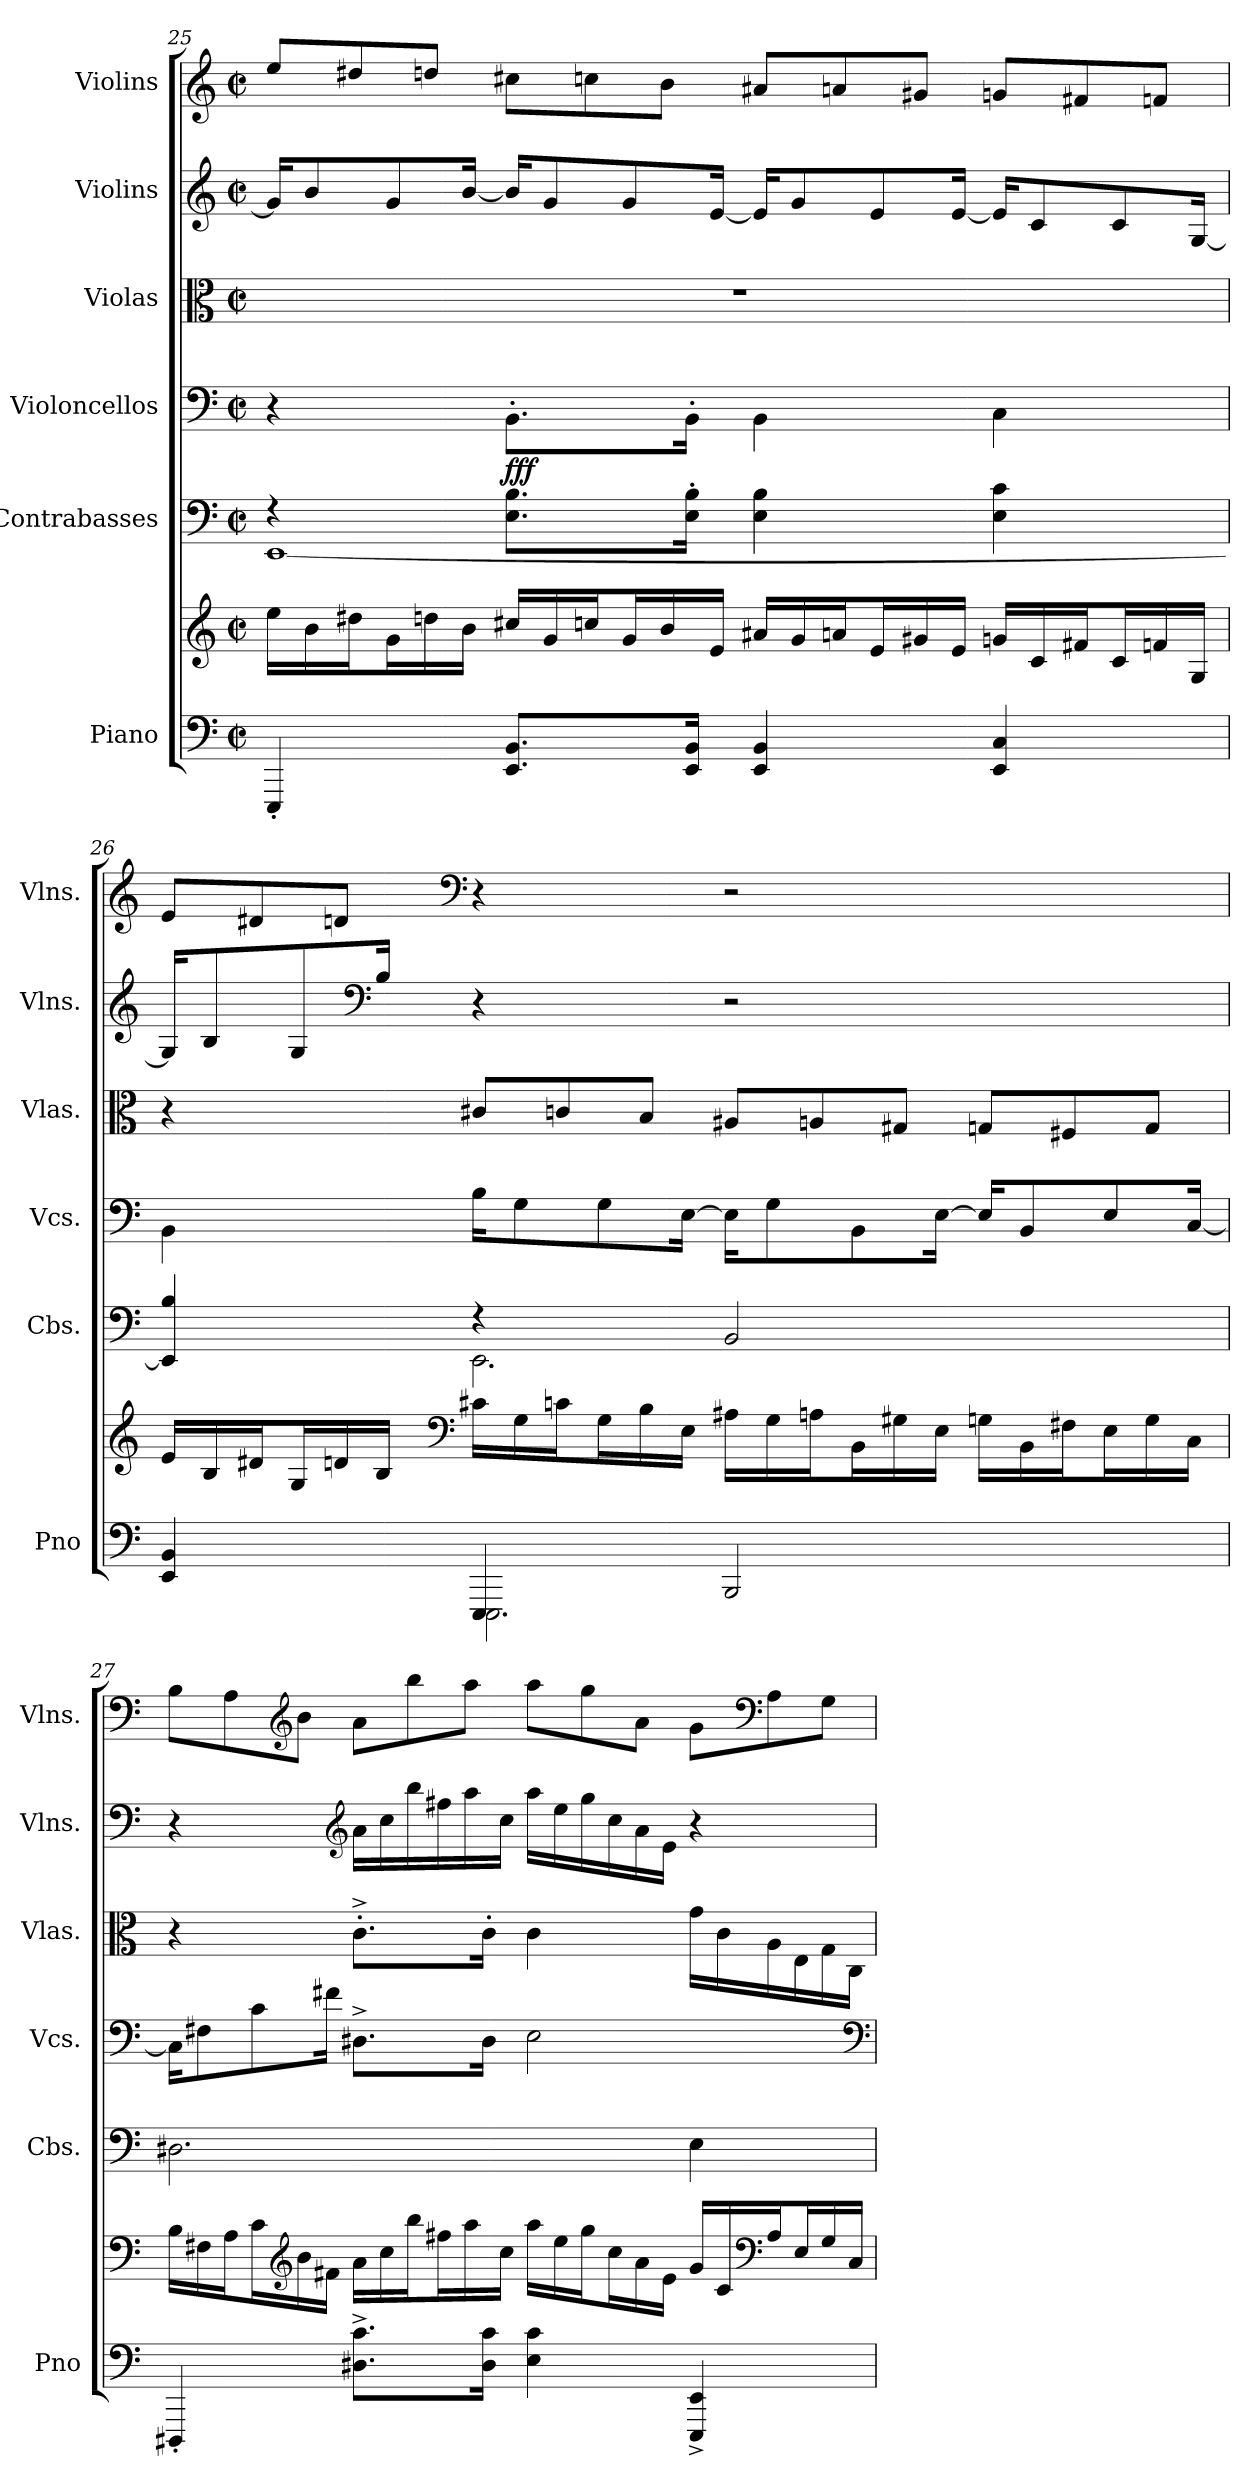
**kern	**kern	**dynam	**kern	**kern	**dynam	**kern	**kern	**dynam	**kern
*part6	*part6	*part6	*part5	*part4	*part4	*part3	*part2	*part2	*part1
*staff7	*staff6	*staff6/7	*staff5	*staff4	*staff4	*staff3	*staff2	*staff2	*staff1
*I"Piano	*	*	*I"Contrabasses	*I"Violoncellos	*	*I"Violas	*I"Violins	*	*I"Violins
*I'Pno	*	*	*I'Cbs.	*I'Vcs.	*	*I'Vlas.	*I'Vlns.	*	*I'Vlns.
!!LO:LB:g=z
*clefF4	*clefG2	*	*clefF4	*clefF4	*	*clefC3	*clefG2	*	*clefG2
*	*	*	*ITrd7c12	*	*	*	*	*	*
*k[]	*k[]	*	*k[]	*k[]	*	*k[]	*k[]	*	*k[]
*M4/4	*M4/4	*	*M4/4	*M4/4	*	*M4/4	*M4/4	*	*M4/4
*met(c|)	*met(c|)	*	*met(c|)	*met(c|)	*	*met(c|)	*met(c|)	*	*met(c|)
*	*Xtuplet	*	*	*	*	*	*Xtuplet	*	*Xtuplet
=25	=25	=25	=25	=25	=25	=25	=25	=25	=25
*	*	*	*^	*	*	*	*	*	*
!	!	!LO:DY:b	!	!	!	!	!	!	!LO:DY:b	!
4EEE'/	24ee\LL	other-dynamics	4r	[1EEE	4r	.	1r	24g/KL]	other-dynamics	12ee/L
.	24b\	.	.	.	.	.	.	12b/	.	.
.	24dd#X\J	.	.	.	.	.	.	.	.	12dd#X/
.	24g\L	.	.	.	.	.	.	12g/	.	.
.	24ddn\	.	.	.	.	.	.	.	.	12ddn/J
.	24b\JJ	.	.	.	.	.	.	[24b/Jk	.	.
!	!	!	!	!	!	!LO:DY:b	!	!	!	!
8.EE/ 8.BB/L	24cc#X/LL	.	8.EE\ 8.BB\L	.	8.BB'\L	fff	.	24b/KL]	.	12cc#X\L
.	24g/	.	.	.	.	.	.	12g/	.	.
.	24ccn/J	.	.	.	.	.	.	.	.	12ccn\
.	24g/L	.	.	.	.	.	.	12g/	.	.
.	24b/	.	.	.	.	.	.	.	.	12b\J
16EE/ 16BB/Jk	.	.	16EE\' 16BB\'Jk	.	16BB'\Jk	.	.	.	.	.
.	24e/JJ	.	.	.	.	.	.	[24e/Jk	.	.
4EE/ 4BB/	24a#X/LL	.	4EE\ 4BB\	.	4BB\	.	.	24e/KL]	.	12a#X/L
.	24g/	.	.	.	.	.	.	12g/	.	.
.	24an/J	.	.	.	.	.	.	.	.	12an/
.	24e/L	.	.	.	.	.	.	12e/	.	.
.	24g#X/	.	.	.	.	.	.	.	.	12g#X/J
.	24e/JJ	.	.	.	.	.	.	[24e/Jk	.	.
4EE/ 4C/	24gn/LL	.	4EE\ 4C\	.	4C\	.	.	24e/KL]	.	12gn/L
.	24c/	.	.	.	.	.	.	12c/	.	.
.	24f#X/J	.	.	.	.	.	.	.	.	12f#X/
.	24c/L	.	.	.	.	.	.	12c/	.	.
.	24fn/	.	.	.	.	.	.	.	.	12fn/J
.	24G/JJ	.	.	.	.	.	.	[24G/Jk	.	.
=26	=26	=26	=26	=26	=26	=26	=26	=26	=26	=26
*^	*	*	*	*	*	*	*	*	*	*
4EE/ 4BB/	4ryy	24e/LL	.	4EEE/] 4BB/	4ryy	4BB\	.	4r	24G/KL]	.	12e/L
.	.	24B/	.	.	.	.	.	.	12B/	.	.
.	.	24d#X/J	.	.	.	.	.	.	.	.	12d#X/
.	.	24G/L	.	.	.	.	.	.	12G/	.	.
.	.	24dn/	.	.	.	.	.	.	.	.	12dn/J
*	*	*	*	*	*	*	*	*	*clefF4	*	*
.	.	24B/JJ	.	.	.	.	.	.	24B/Jk	.	.
*	*	*clefF4	*	*	*	*	*	*	*	*	*clefF4
*	*	*	*	*	*	*Xtuplet	*	*Xtuplet	*	*	*
4EEE/	2.EEE\	24c#X\LL	.	4r	2.EEE\	24B\KL	.	12c#X/L	4r	.	4r
.	.	24G\	.	.	.	12G\	.	.	.	.	.
.	.	24cn\J	.	.	.	.	.	12cn/	.	.	.
.	.	24G\L	.	.	.	12G\	.	.	.	.	.
.	.	24B\	.	.	.	.	.	12B/J	.	.	.
.	.	24E\JJ	.	.	.	[24E\Jk	.	.	.	.	.
2BBB/	.	24A#X\LL	.	2BBB/	.	24E\KL]	.	12A#X/L	2r	.	2r
.	.	24G\	.	.	.	12G\	.	.	.	.	.
.	.	24An\J	.	.	.	.	.	12An/	.	.	.
.	.	24BB\L	.	.	.	12BB\	.	.	.	.	.
.	.	24G#X\	.	.	.	.	.	12G#X/J	.	.	.
.	.	24E\JJ	.	.	.	[24E\Jk	.	.	.	.	.
.	.	24Gn\LL	.	.	.	24E/KL]	.	12Gn/L	.	.	.
.	.	24BB\	.	.	.	12BB/	.	.	.	.	.
.	.	24F#X\J	.	.	.	.	.	12F#X/	.	.	.
.	.	24E\L	.	.	.	12E/	.	.	.	.	.
.	.	24G\	.	.	.	.	.	12G/J	.	.	.
.	.	24C\JJ	.	.	.	[24C/Jk	.	.	.	.	.
*v	*v	*	*	*v	*v	*	*	*	*	*	*
!!LO:PB:g=z
=27	=27	=27	=27	=27	=27	=27	=27	=27	=27
4DDD#X'/	24B\LL	.	2.DD#X\	24C\KL]	.	4r	4r	.	12B\L
.	24F#X\	.	.	12F#X\	.	.	.	.	.
.	24A\J	.	.	.	.	.	.	.	12A\
.	24c\L	.	.	12c\	.	.	.	.	.
*	*clefG2	*	*	*	*	*	*	*	*clefG2
.	24b\	.	.	.	.	.	.	.	12b\J
.	24f#X\JJ	.	.	24f#X\Jk	.	.	.	.	.
*	*	*	*	*	*	*	*clefG2	*	*
8.D#X^\ 8.c^\L	24a\LL	.	.	8.D#X^\L	.	8.c'^\L	24a\LL	.	12a\L
.	24cc\	.	.	.	.	.	24cc\	.	.
.	24bb\J	.	.	.	.	.	24bb\	.	12bb\
.	24ff#X\L	.	.	.	.	.	24ff#X\	.	.
.	24aa\	.	.	.	.	.	24aa\	.	12aa\J
16D#\ 16c\Jk	.	.	.	16D#\Jk	.	16c'\Jk	.	.	.
.	24cc\JJ	.	.	.	.	.	24cc\JJ	.	.
4E\ 4c\	24aa\LL	.	.	2E\	.	4c\	24aa\LL	.	12aa\L
.	24ee\	.	.	.	.	.	24ee\	.	.
.	24gg\J	.	.	.	.	.	24gg\	.	12gg\
.	24cc\L	.	.	.	.	.	24cc\	.	.
.	24a\	.	.	.	.	.	24a\	.	12a\J
.	24e\JJ	.	.	.	.	.	24e\JJ	.	.
4EEE/^ 4EE/^	24g/LL	.	4EE\	.	.	24g\LL	4r	.	12g\L
.	24c/	.	.	.	.	24c\	.	.	.
*	*clefF4	*	*	*clefF4	*	*	*	*	*clefF4
.	24A/J	.	.	.	.	24A\	.	.	12A\
.	24E/L	.	.	.	.	24E\	.	.	.
.	24G/	.	.	.	.	24G\	.	.	12G\J
.	24C/JJ	.	.	.	.	24C\JJ	.	.	.
=	=	=	=	=	=	=	=	=	=
*-	*-	*-	*-	*-	*-	*-	*-	*-	*-
